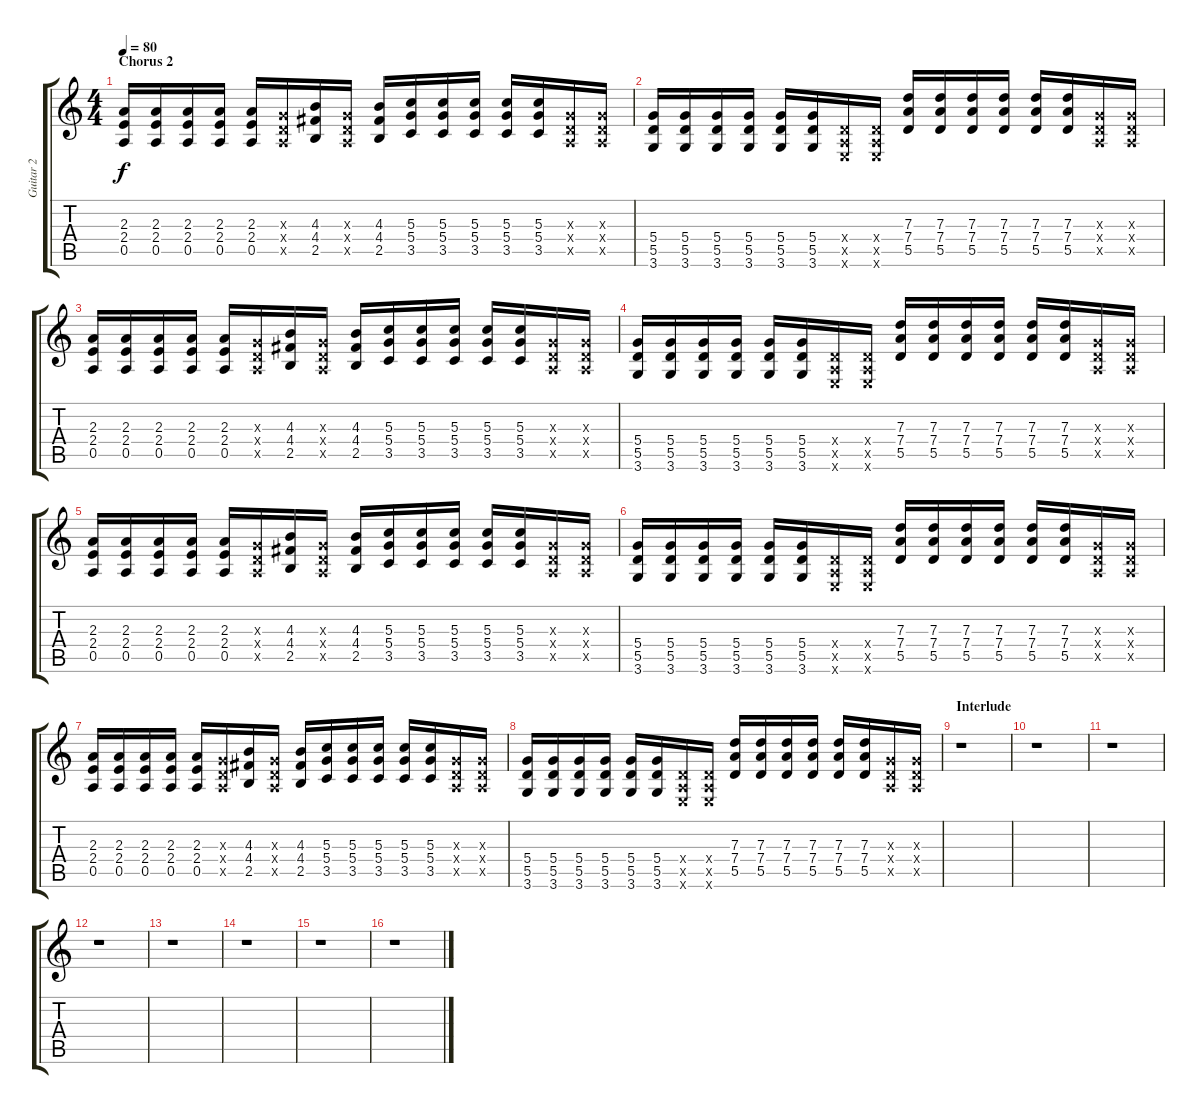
\track ("Guitar 2" "Guitar 2") {instrument distortionguitar}
\staff {score tabs}
\tuning (E4 B3 G3 D3 A2 E2) {hide}
\ts (4 4)
\section ("" "Chorus 2")
\tempo 80
\clef g2
\ks c
(2.3 2.4 0.5).16{dy f} (2.3 2.4 0.5).16 (2.3 2.4 0.5).16 (2.3 2.4 0.5).16 (2.3 2.4 0.5).16 (0.3{x} 0.4{x} 0.5{x}).16 (4.3 4.4 2.5).16 (0.3{x} 0.4{x} 0.5{x}).16 (4.3 4.4 2.5).16 (5.3 5.4 3.5).16 (5.3 5.4 3.5).16 (5.3 5.4 3.5).16 (5.3 5.4 3.5).16 (5.3 5.4 3.5).16 (0.3{x} 0.4{x} 0.5{x}).16 (0.3{x} 0.4{x} 0.5{x}).16 |
(5.4 5.5 3.6).16 (5.4 5.5 3.6).16 (5.4 5.5 3.6).16 (5.4 5.5 3.6).16 (5.4 5.5 3.6).16 (5.4 5.5 3.6).16 (0.4{x} 0.5{x} 0.6{x}).16 (0.4{x} 0.5{x} 0.6{x}).16 (7.3 7.4 5.5).16 (7.3 7.4 5.5).16 (7.3 7.4 5.5).16 (7.3 7.4 5.5).16 (7.3 7.4 5.5).16 (7.3 7.4 5.5).16 (0.3{x} 0.4{x} 0.5{x}).16 (0.3{x} 0.4{x} 0.5{x}).16 |
(2.3 2.4 0.5).16 (2.3 2.4 0.5).16 (2.3 2.4 0.5).16 (2.3 2.4 0.5).16 (2.3 2.4 0.5).16 (0.3{x} 0.4{x} 0.5{x}).16 (4.3 4.4 2.5).16 (0.3{x} 0.4{x} 0.5{x}).16 (4.3 4.4 2.5).16 (5.3 5.4 3.5).16 (5.3 5.4 3.5).16 (5.3 5.4 3.5).16 (5.3 5.4 3.5).16 (5.3 5.4 3.5).16 (0.3{x} 0.4{x} 0.5{x}).16 (0.3{x} 0.4{x} 0.5{x}).16 |
(5.4 5.5 3.6).16 (5.4 5.5 3.6).16 (5.4 5.5 3.6).16 (5.4 5.5 3.6).16 (5.4 5.5 3.6).16 (5.4 5.5 3.6).16 (0.4{x} 0.5{x} 0.6{x}).16 (0.4{x} 0.5{x} 0.6{x}).16 (7.3 7.4 5.5).16 (7.3 7.4 5.5).16 (7.3 7.4 5.5).16 (7.3 7.4 5.5).16 (7.3 7.4 5.5).16 (7.3 7.4 5.5).16 (0.3{x} 0.4{x} 0.5{x}).16 (0.3{x} 0.4{x} 0.5{x}).16 |
(2.3 2.4 0.5).16 (2.3 2.4 0.5).16 (2.3 2.4 0.5).16 (2.3 2.4 0.5).16 (2.3 2.4 0.5).16 (0.3{x} 0.4{x} 0.5{x}).16 (4.3 4.4 2.5).16 (0.3{x} 0.4{x} 0.5{x}).16 (4.3 4.4 2.5).16 (5.3 5.4 3.5).16 (5.3 5.4 3.5).16 (5.3 5.4 3.5).16 (5.3 5.4 3.5).16 (5.3 5.4 3.5).16 (0.3{x} 0.4{x} 0.5{x}).16 (0.3{x} 0.4{x} 0.5{x}).16 |
(5.4 5.5 3.6).16 (5.4 5.5 3.6).16 (5.4 5.5 3.6).16 (5.4 5.5 3.6).16 (5.4 5.5 3.6).16 (5.4 5.5 3.6).16 (0.4{x} 0.5{x} 0.6{x}).16 (0.4{x} 0.5{x} 0.6{x}).16 (7.3 7.4 5.5).16 (7.3 7.4 5.5).16 (7.3 7.4 5.5).16 (7.3 7.4 5.5).16 (7.3 7.4 5.5).16 (7.3 7.4 5.5).16 (0.3{x} 0.4{x} 0.5{x}).16 (0.3{x} 0.4{x} 0.5{x}).16 |
(2.3 2.4 0.5).16 (2.3 2.4 0.5).16 (2.3 2.4 0.5).16 (2.3 2.4 0.5).16 (2.3 2.4 0.5).16 (0.3{x} 0.4{x} 0.5{x}).16 (4.3 4.4 2.5).16 (0.3{x} 0.4{x} 0.5{x}).16 (4.3 4.4 2.5).16 (5.3 5.4 3.5).16 (5.3 5.4 3.5).16 (5.3 5.4 3.5).16 (5.3 5.4 3.5).16 (5.3 5.4 3.5).16 (0.3{x} 0.4{x} 0.5{x}).16 (0.3{x} 0.4{x} 0.5{x}).16 |
(5.4 5.5 3.6).16 (5.4 5.5 3.6).16 (5.4 5.5 3.6).16 (5.4 5.5 3.6).16 (5.4 5.5 3.6).16 (5.4 5.5 3.6).16 (0.4{x} 0.5{x} 0.6{x}).16 (0.4{x} 0.5{x} 0.6{x}).16 (7.3 7.4 5.5).16 (7.3 7.4 5.5).16 (7.3 7.4 5.5).16 (7.3 7.4 5.5).16 (7.3 7.4 5.5).16 (7.3 7.4 5.5).16 (0.3{x} 0.4{x} 0.5{x}).16 (0.3{x} 0.4{x} 0.5{x}).16 |
\section ("" "Interlude")
r.1 |
r.1 |
r.1 |
r.1 |
r.1 |
r.1 |
r.1 |
r.1
